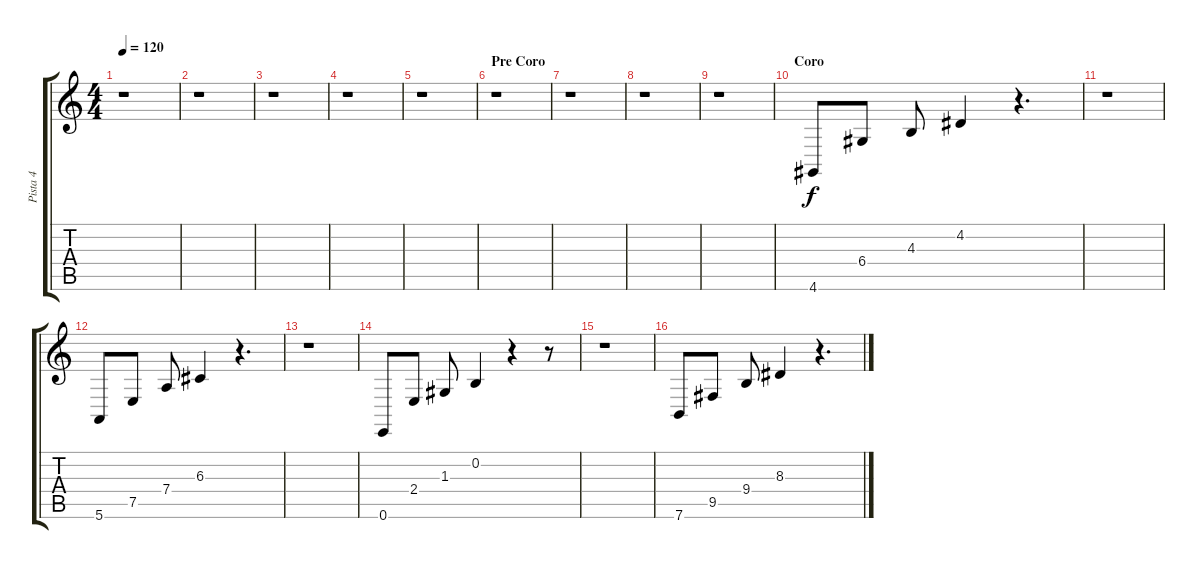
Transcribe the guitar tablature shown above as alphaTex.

\track ("Pista 4" "Pista 4") {instrument electricgrandpiano}
\staff {score tabs}
\tuning (E4 B3 G3 D3 A2 E2) {hide}
\ts (4 4)
\tempo 120
\clef g2
\ks c
r.1{dy f} |
r.1 |
r.1 |
r.1 |
r.1 |
\section ("" "Pre Coro")
r.1 |
r.1 |
r.1 |
r.1 |
\section ("" "Coro")
4.6.8 6.4.8 4.3.8 4.2.4 r.4{d} |
r.1 |
5.6.8 7.5.8 7.4.8 6.3.4 r.4{d} |
r.1 |
0.6.8 2.4.8 1.3.8 0.2.4 r.4 r.8 |
r.1 |
7.6.8 9.5.8 9.4.8 8.3.4 r.4{d}
